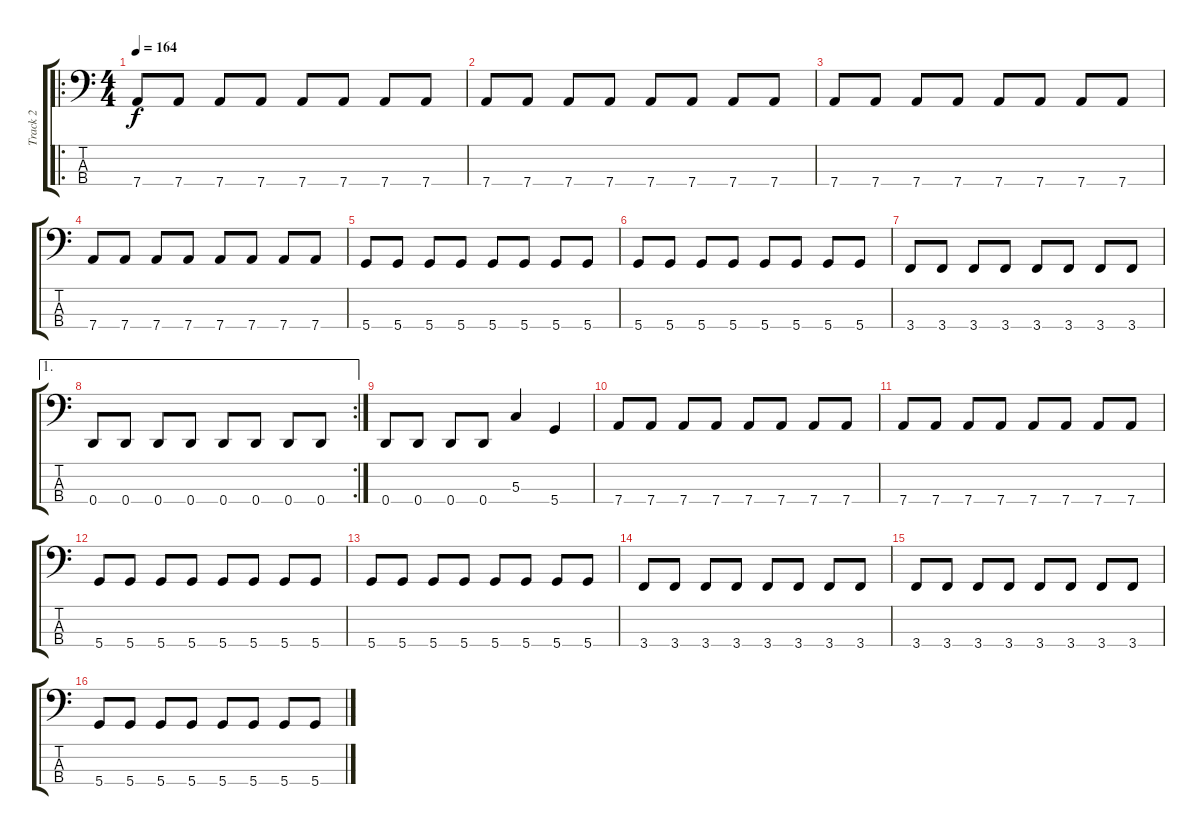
\track ("Track 2" "Track 2") {instrument electricbasspick}
\staff {score tabs}
\tuning (F2 C2 G1 D1) {hide}
\ro
\ts (4 4)
\tempo 164
\clef f4
\ks c
7.4.8{dy f} 7.4.8 7.4.8 7.4.8 7.4.8 7.4.8 7.4.8 7.4.8 |
7.4.8 7.4.8 7.4.8 7.4.8 7.4.8 7.4.8 7.4.8 7.4.8 |
7.4.8 7.4.8 7.4.8 7.4.8 7.4.8 7.4.8 7.4.8 7.4.8 |
7.4.8 7.4.8 7.4.8 7.4.8 7.4.8 7.4.8 7.4.8 7.4.8 |
5.4.8 5.4.8 5.4.8 5.4.8 5.4.8 5.4.8 5.4.8 5.4.8 |
5.4.8 5.4.8 5.4.8 5.4.8 5.4.8 5.4.8 5.4.8 5.4.8 |
3.4.8 3.4.8 3.4.8 3.4.8 3.4.8 3.4.8 3.4.8 3.4.8 |
\ae 1
\rc 2
0.4.8 0.4.8 0.4.8 0.4.8 0.4.8 0.4.8 0.4.8 0.4.8 |
0.4.8 0.4.8 0.4.8 0.4.8 5.3.4 5.4.4 |
7.4.8 7.4.8 7.4.8 7.4.8 7.4.8 7.4.8 7.4.8 7.4.8 |
7.4.8 7.4.8 7.4.8 7.4.8 7.4.8 7.4.8 7.4.8 7.4.8 |
5.4.8 5.4.8 5.4.8 5.4.8 5.4.8 5.4.8 5.4.8 5.4.8 |
5.4.8 5.4.8 5.4.8 5.4.8 5.4.8 5.4.8 5.4.8 5.4.8 |
3.4.8 3.4.8 3.4.8 3.4.8 3.4.8 3.4.8 3.4.8 3.4.8 |
3.4.8 3.4.8 3.4.8 3.4.8 3.4.8 3.4.8 3.4.8 3.4.8 |
5.4.8 5.4.8 5.4.8 5.4.8 5.4.8 5.4.8 5.4.8 5.4.8
